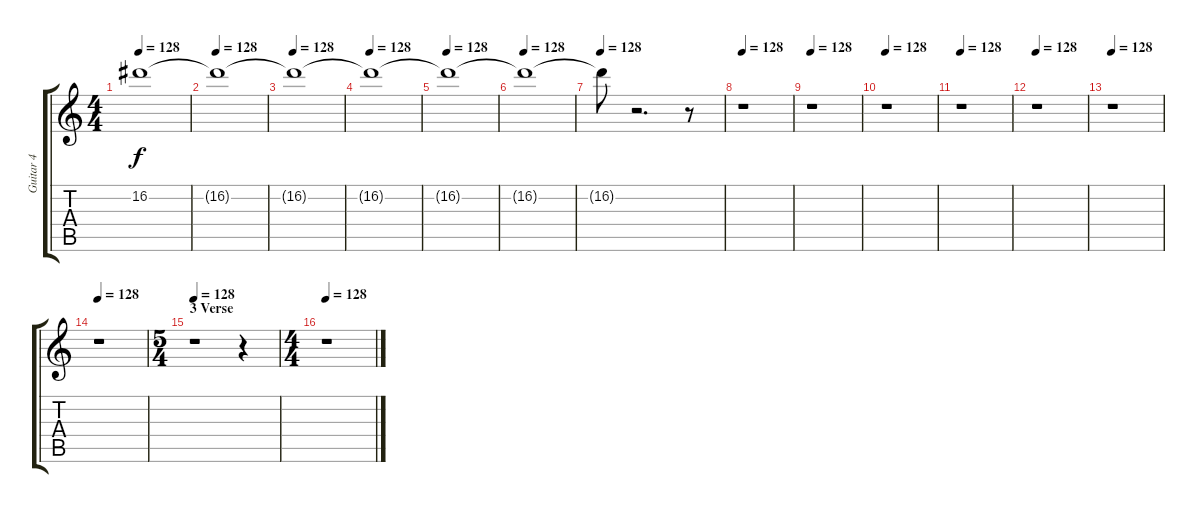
\track ("Guitar 4" "Guitar 4") {instrument overdrivenguitar}
\staff {score tabs}
\tuning (E4 B3 G3 D3 A2 E2) {hide}
\ts (4 4)
\tempo 128
\clef g2
\ks c
16.2{t}.1{dy f} |
\tempo 128
16.2{t}.1{volume 7} |
\tempo 128
16.2{t}.1 |
\tempo 128
16.2{t}.1 |
\tempo 128
16.2{t}.1 |
\tempo 128
16.2{t}.1 |
\tempo 128
16.2{t}.8 r.2{d} r.8 |
\tempo 128
r.1 |
\tempo 128
r.1 |
\tempo 128
r.1 |
\tempo 128
r.1 |
\tempo 128
r.1 |
\tempo 128
r.1 |
\tempo 128
r.1 |
\ts (5 4)
\section ("" "3 Verse")
\tempo 128
r.1 r.4 |
\ts (4 4)
\tempo 128
r.1
